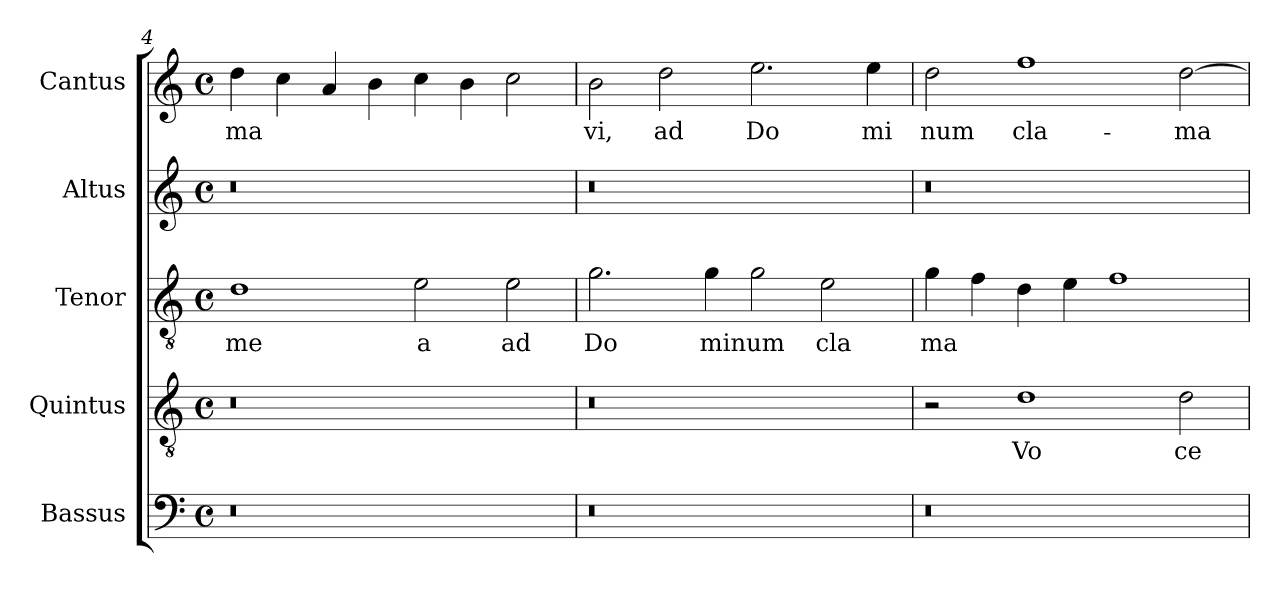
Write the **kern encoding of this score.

**kern	**kern	**text	**kern	**text	**kern	**kern	**text
*part5	*part4	*part4	*part3	*part3	*part2	*part1	*part1
*staff5	*staff4	*staff4	*staff3	*staff3	*staff2	*staff1	*staff1
*I"Bassus	*I"Quintus	*	*I"Tenor	*	*I"Altus	*I"Cantus	*
*clefF4	*clefGv2	*	*clefGv2	*	*clefG2	*clefG2	*
*M4/4	*M4/4	*	*M4/4	*	*M4/4	*M4/4	*
*met(c)	*met(c)	*	*met(c)	*	*met(c)	*met(c)	*
=4	=4	=4	=4	=4	=4	=4	=4
!	!	!	!	!LO:LY:b:cj	!	!	!LO:LY:b
0r	0r	.	1d	me	0r	4dd\	ma
.	.	.	.	.	.	4cc\	.
.	.	.	.	.	.	4a/	.
.	.	.	.	.	.	4b\	.
!	!	!	!	!LO:LY:b:cj	!	!	!
.	.	.	2e\	a	.	4cc\	.
.	.	.	.	.	.	4b\	.
!	!	!	!	!LO:LY:b:cj	!	!	!
.	.	.	2e\	ad	.	2cc\	.
=5	=5	=5	=5	=5	=5	=5	=5
!	!	!	!	!LO:LY:b:cj	!	!	!LO:LY:b:cj
0r	0r	.	2.g\	Do	0r	2b\	vi,
!	!	!	!	!	!	!	!LO:LY:b:cj
.	.	.	.	.	.	2dd\	ad
!	!	!	!	!LO:LY:b	!	!	!
.	.	.	4g\	minum	.	.	.
!	!	!	!	!	!	!	!LO:LY:b:cj
.	.	.	2g\	.	.	2.ee\	Do
!	!	!	!	!LO:LY:b:cj	!	!	!
.	.	.	2e\	cla	.	.	.
!	!	!	!	!	!	!	!LO:LY:b:cj
.	.	.	.	.	.	4ee\	mi
!!LO:LB:g=z
=6	=6	=6	=6	=6	=6	=6	=6
!	!	!	!	!LO:LY:b	!	!	!LO:LY:b:cj
0r	2r	.	4g\	ma	0r	2dd\	num
.	.	.	4f\	.	.	.	.
!	!	!LO:LY:b:cj	!	!	!	!	!LO:LY:b:cj
.	1d	Vo	4d\	.	.	1ff	cla-
.	.	.	4e\	.	.	.	.
.	.	.	1f	.	.	.	.
!	!	!LO:LY:b:cj	!	!	!	!	!LO:LY:b
.	2d\	ce	.	.	.	[>2dd\	-ma-
=	=	=	=	=	=	=	=
*-	*-	*-	*-	*-	*-	*-	*-
